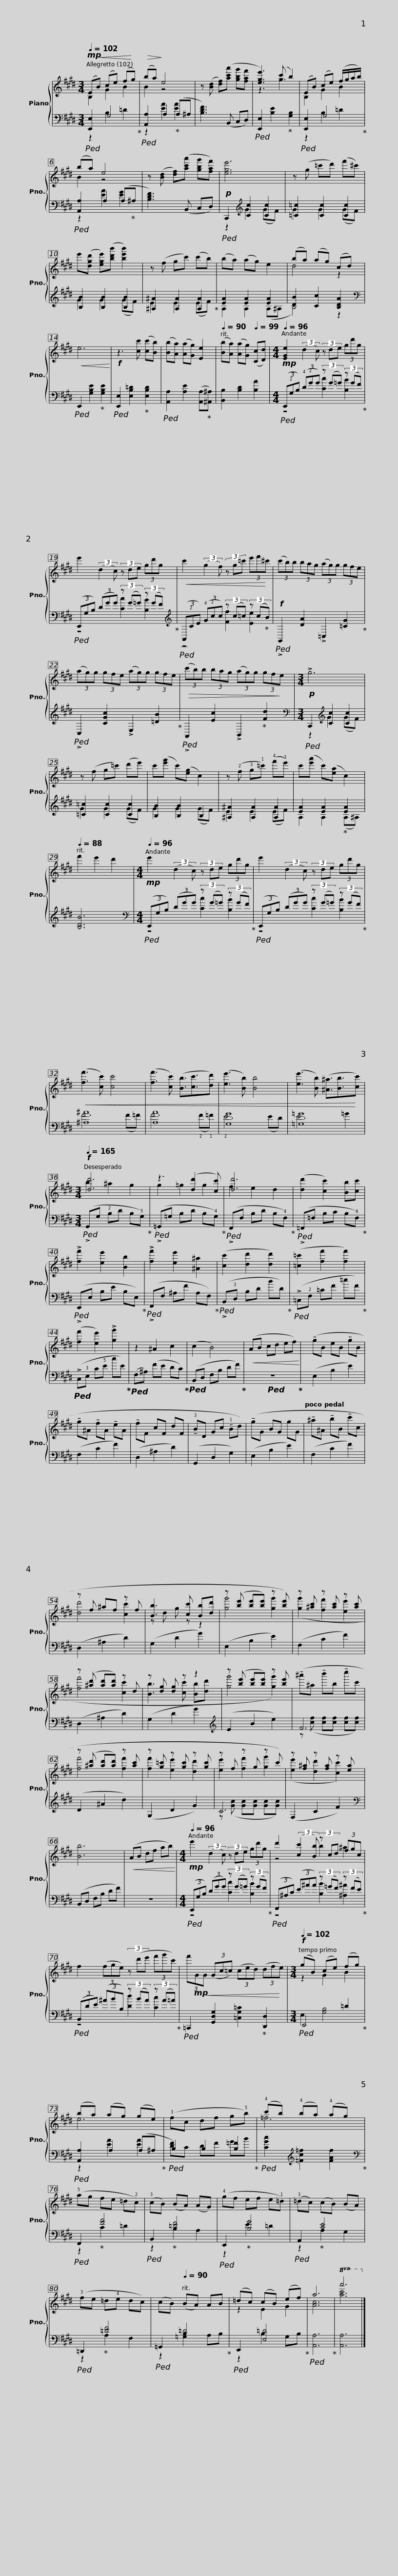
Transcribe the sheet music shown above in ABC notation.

X:1
%%score { ( 1 2 ) | ( 3 4 ) }
L:1/8
Q:1/4=102
M:3/4
I:linebreak $
K:E
V:1 treble
V:2 treble
V:3 bass
V:4 bass
V:1
!mp!!<(! (EB) (ce) (f!<)!g) |!>(! (ba)!>)! e4 | z ([Bd] [df])([ac'a'] [gbg'][faf'] | [ege']3) (c' b2) | (EB) (ce) (f/g/a/b/) |$ %5
 (ba) e4 | z ([Bd] [df])([ac'a'] [gbg'][faf']) | [ege']6 | z (g =c'd') (f'^c') | e'([dgd'] [ege'])([bd'b'] [be'b']2) |$ %10
 z (f gc') (c'b) | (ba) (ag) e2 | (ba) (ag) (cd) |!<(! e6!<)! |!f! z3 [cc'] ([cc'][Bb]) |$ %15
 ([Bb][Aa]) ([Aa][Gg]) [Ee]2 |[Q:1/4=90] ([Bb][Aa]) ([Aa][Gg])[Q:1/4=99] ([Cc][Dd]) |[M:4/4]!mp![Q:1/4=96] [EGe]2 (3:2:2(d2 c) (3z de (3gd'g |$ e'2 (3:2:2(d2 c) (3z de (3gd'g |!<(! c'2 (3:2:2(g2 f) (3z g=c' (3e'f'!<)!^c' |$ %20
 (3(c'b)b (3bag (3(ag)g (3gfe | (3(ag)g (3gfe (3(ag)g (3gfe |!>(! (3(c'b)b (3bag (3(ag)g (3gf!>)!e |$[M:3/4]!p! !>!g6 | z (f g=c') (d'e') | %25
 c'([e'g'] c')([eg] c2) | z (!2!f !3!g!1!=c') (!4!f'!3!e') | c'([e'a'] c')([ea] c2) |$[Q:1/4=88] f'2 e'2 d'2 |[M:4/4]!mp![Q:1/4=96] e'2 (3:2:2(d2 c) (3z de (3gd'g | %30
 e'2 (3:2:2(d2 c) (3z de (3gd'g |$!<(! ([ff']3 [cc']) [cc']4 | ([ff']3 [cc']) ([Bb]3/2[cc']3/2[dd']) | ([ee']3 [Bb]) [Bb]4 | ([ee']3 [Bb]) ([^A^a]3/2[Bb]3/2!<)![cc']) | %35
[M:3/4]!f![Q:1/4=165] [dd']6 |$ z3 ([dd']2 [cc']) | [dd']6 | ([dd']2 [cc']2) [Bb][cc'] | !>![ff']2 [ee']2 [Bb]2 | %40
 !>![ff']2 [ee']2 [^A^a]2 |$ ([cc']2 [dd']2 [dd']2) | ([=c=c']2 [ff']2 [ff']2) | ([ff']2 [ee']2) !>![gg']2 | z2 ^A2 c2 | %45
 (c2 B4) |$!<(! (AB cd ef)!<)! | (!tenuto!gB eB !tenuto!gB | !tenuto!g^A !tenuto!fA !tenuto!eA | !tenuto!fF cF dF | %50
 !tenuto!!3!BD Gc !tenuto!!1!Bd) | (!tenuto!gG BG gG |$ !tenuto!^a^A !tenuto!bB !tenuto!c'c | z f ^af z f | [Bb]3 [cc'] [Bb][dd'] | %55
 z ([be'] [be'][be']) z [be']) |$ z [^ac'] z [ac'] z [ac'] | z ([^ad'] [ad'][ad']) z d | z [dg] [dg] z z2 | z ([be'] [be'][be']) z [be'] |$ %60
 (!tenuto!^a'^a !tenuto!b'b !tenuto!c''c' | z ([^ad'] [ad'][ad']) z [ac'] | z [g=c'] z [gc'] z [gc'] | z f z g z c') |$ z [f^a] z [fa] z [ea] | %65
 [Bb]6 |!<(! (AB df ab)!<)! |[M:4/4][Q:1/4=96]!mp! e'2 (3:2:2(d2 c) (3z de (3gd'g |$ d'2 (3:2:2([cc']2 [Bb]) (3z cd (3fgc | f2 (3(fge) (3z (d'e' (3f'g'c') |$ %70
 (3f'!mp!G!<(!G (3(Gc=c) (3(ced) (3(df!<)!e) |[M:3/4]!f![Q:1/4=102] (gB) (ce) (fg) | (ba) (ag) (ge) | (!3!fc df g!5!b) |$ (!4!c'b) (!4!ba) (!4!ag) | %75
 (!5!ag fe =d!2!c) | (!3!cB) (BA) (AG) | (!4!gf ef e!1!=d) | (!3!=dc) (cB) (BA) |$ (!3!fe =d!4!e dc) | %80
 (cB)[Q:1/4=90] (BA) AB | (=dc) (cB) (ef) | a6 |!8va(! a'6!8va)! |] %84
V:2
 B,2 G2 B2 | B2 z4 | x6 | z3 g3 | B,2 G2 B2 |$ %5
 B2 z4 | x6 | x6 | x6 | x6 |$ %10
 x6 | x6 | d4 z2 | x6 | x6 |$ %15
 x6 | x6 |[M:4/4] x8 |$ x8 | x8 |$ %20
 x8 | x8 | x8 |$[M:3/4] x6 | x6 | %25
 x6 | x6 | x6 |$ x6 |[M:4/4] x8 | %30
 x8 |$ x8 | x8 | x8 | x8 | %35
[M:3/4] b2 ^a2 g2 |$ g2 =g2 g2 | f2 e2 d2 | x6 | x6 | %40
 x6 |$ x6 | x6 | x6 | x6 | %45
 x6 |$ x6 | x6 | x6 | x6 | %50
 x6 | x6 |$ x6 | [dd']4 [cc']2 | z d g z z2 | %55
 [gg']4 [gg']2 |$ ([gg']2 [ff']2 [ee']2 | [ff']4 [cc']2 | [Bb]3 [cc'] [Bb][dd'] | [gg']4 [gg']2) |$ %60
 x6 | [ff']4 [ff']2 | [ff']2 [ee']2 [dd']2 | [ee']2 [ff']2 [gg']2 |$ ([ee']2 [dd']2 [cc']2) | %65
 x6 | x6 |[M:4/4] x8 |$ z4 b2 ^a2 | x8 |$ %70
 x8 |[M:3/4] z2 G2 B2 | e6 | x6 |$ =f6 | %75
 x6 | x6 | x6 | x6 |$ x6 | %80
 x6 | z2 E2 G2 | [Ac]6 |!8va(! [ac']6!8va)! |] %84
V:3
!ped! [E,,E,]2 G,4!ped-up! |!ped! [A,,A,]2 A,2!ped-up! (A,^A, | [B,DF]3) (B,, C,D,) |!ped! [E,,E,]2 [B,E]2!ped-up! [G,B,]2 |!ped! [E,,E,]2 G,4!ped-up! |$ %5
!ped! [A,,A,]2 A,2 (A,!ped-up!^A, | [B,DF]3) (B,, C,D,) |!p!!ped! C,,2[K:treble] [Cc]2 [Cc]2 | [=C=c]2 [Cc]2 [Cc]2 | [B,B]2 [B,B]2 [B,B]2 |$ %10
 [^A,^A]2 [A,A]2 [A,A]2!ped-up! | [EA]2 [EA]2 [EA]2 | [DB]2 [Cc]2 [B,DA]2 |[K:bass]!ped! E,,2 [G,B,E]2!ped-up! [G,B,E]2 |!ped! [E,,E,]2 [E,B,=D]2!ped-up! [E,B,D]2 |$ %15
!ped! [A,,A,]2 [A,E]2 ([A,,A,]!ped-up![^A,,^A,]) | [B,,B,]2 [B,D]2 [B,A]2 |[M:4/4]!ped! (3(E,,!2!G,B,) (3(!4!D!2!GG) (3z (G=G) (3z (GF)!ped-up! |$!ped! (3(E,,G,B,) (3(DGG) (3z (G=G) (3z (GF)!ped-up! |[K:treble]!ped! (3(A,,!2!CE) (3(!4!G!2!cc) (3z (c=c) (3z (c!ped-up!B) |$ %20
!f!!ped! !>!G,,2 [DA]2 !>!=C,2 [=CG]2!ped-up! |!ped! !>!C,2 [CGc]2 !>!E,2 [=DB]2!ped-up! |!ped! !>!A,,2 [Ec]2 !>!B,,2!ped-up! [Fd]2 |$[M:3/4][K:bass]!ped! C,,2[K:treble] [Cc]2 [Cc]2 | [=C=c]2 [Cc]2 [Cc]2 | %25
 [B,B]2 [B,B]2 B,2 | [^A,^A]2 [A,A]2 [A,A]2 | [EA]2 [EA]2!ped-up! [EA]2 |$ [B,DB]6 |[M:4/4][K:bass]!ped! (3(E,,G,B,) (3(DGG) (3z (G=G) (3z (GF)!ped-up! | %30
!ped! (3(E,,G,B,) (3(DGG) (3z (G=G) (3z (GF)!ped-up! |$ [^A,^A]8 | [A,A]8 | [G,G]8 | [=G,=G]8 | %35
[M:3/4]!ped! (!>!G,,G, !2!B,D B,!3!G,)!ped-up! |$!ped! (!>!=G,,=G, B,D B,!4!G,)!ped-up! |!ped! (!>!F,,F, B,D B,!4!F,)!ped-up! |!ped! (!>!=F,,=F, B,C B,!4!F,)!ped-up! |!ped! (!>!E,,E, B,E B,E,)!ped-up! | %40
!ped! (!>!F,,F, ^A,F A,F,)!ped-up! |$!ped! (!>!B,,!3!D, B,D BD)!ped-up! |!ped! (!>!=C,!2!F, =CF =cF)!ped-up! |!ped! (!>!C,!3!E, C!5!E cE)!ped-up! |!ped! (F,^A,) (FE DC)!ped-up! | %45
!ped! (B,,D, F,B, DF)!ped-up! |$!ped! z6!ped-up! | (E,2 B,2 E2) | (F,2 C2 F2) | (D,2 ^A,2 D2) | %50
 (G,,2 D,2 G,2) | (E,2 B,2 E2) |$ (F,2 C2 F2) | (D,2 ^A,2 D2) | (G,2 D2 G2) | %55
 (E,2 B,2 E2) |$ (F,2 C2 F2) | (D,2 ^A,2 D2) | (G,2 D2 G2) |[K:treble] (E2 B2 e2) |$ %60
 F6 | (D2 ^A2 d2) | (G,2 D2 G2) | C6 |$ (F,2 C2 F2) | %65
[K:bass] (B,,D, F,B, DF) | z6 |[M:4/4]!ped! (3(E,,G,B,) (3(DGG) (3z (G=G) (3z (GF)!ped-up! |$!ped! (3(F,,^A,C) (3(E^AA) (3z (=GF) (3z (FE)!ped-up! |!ped! (3(B,,DE) (3(^ABB,) (3z (BA) (3z (A=A)!ped-up! |$ %70
!ped! =C,,2 [G,,D,G,]2 [=C,G,=C]2!ped-up! [D,,D,]2 |[M:3/4]!ped! E,,4 =D2!ped-up! |!ped! [A,,A,]2 A,2 (A,^A,!ped-up! |!ped! B,2) B,2 [B,=F]2!ped-up! |$!ped! [CGc]2[K:treble] [=Fc=f]2 [FAf]2!ped-up! | %75
[K:bass]!ped! F,,2!ped-up! [FA]4 |!ped! B,,2!ped-up! [=DF]4 |!ped! E,,2!ped-up! [B,G]4 |!ped! A,,2!ped-up! [CE]4 |$!ped! =D,,2!ped-up! [=DF]4 | %80
!ped! =G,,2 =D4!ped-up! |!ped! E,,2 [E,=D]4!ped-up! |!ped! [A,,A,]6!ped-up! | [A,,A,]6 |] %84
V:4
 z2 B,2 =D2 | z2 [EA]2 [EA]2 | x6 | x6 | z2 B,2 =D2 |$ %5
 z2 [EA]2 [EG]2 | x6 | z2[K:treble] G2 (GF) | G2 G2 (GF) | G2 G2 (GF) |$ %10
 E2 E2 (EF) | A,2 A,2 (A,^A, | B,4) z2 |[K:bass] x6 | x6 |$ %15
 x6 | x6 |[M:4/4] z4 [Cc]2 [B,B]2 |$ z4 [Cc]2 [B,B]2 |[K:treble] z4 [Ff]2 [Ee]2 |$ %20
 x8 | x8 | x8 |$[M:3/4][K:bass] z2[K:treble] G2 (GF) | G2 G2 (GF) | %25
 G2 G2 (GF) | E2 E2 (EF) | A,2 A,2 (A,^A,) |$ x6 |[M:4/4][K:bass] z4 [Cc]2 [B,B]2 | %30
 z4 [Cc]2 [B,B]2 |$ F6 (F=F) | F6 (!2!F!1!=F) | !2!E6 (ED) | E6 =G2 | %35
[M:3/4] x6 |$ x6 | x6 | x6 | x6 | %40
 x6 |$ x6 | x6 | x6 | x6 | %45
 x6 |$ x6 | x6 | x6 | x6 | %50
 x6 | x6 |$ x6 | x6 | x6 | %55
 x6 |$ x6 | x6 | x6 |[K:treble] x6 |$ %60
 z ([cf] [cf][cf] [cf][cf]) | x6 | x6 | z ([Gc] [Gc][Gc] [Gc][Gc]) |$ x6 | %65
[K:bass] x6 | x6 |[M:4/4] z4 [Cc]2 [B,B]2 |$ z4 [B,B]2 [^A,^A]2 | z4 [Dd]2 [Cc]2 |$ %70
 x8 |[M:3/4] E,2 [G,B,]4 | z2 [EA]2 [EA]2 | [DF]C DF GB |$ x2[K:treble] x4 | %75
[K:bass] z2 C2 =D2 | z2 B,2 A,2 | z2 E2 =D2 | z2 A,2 G,2 |$ z2 A,2 F,2 | %80
 z2 [=G,B,]2 A,B, | z2 B,2 G,B, | x6 | x6 |] %84
